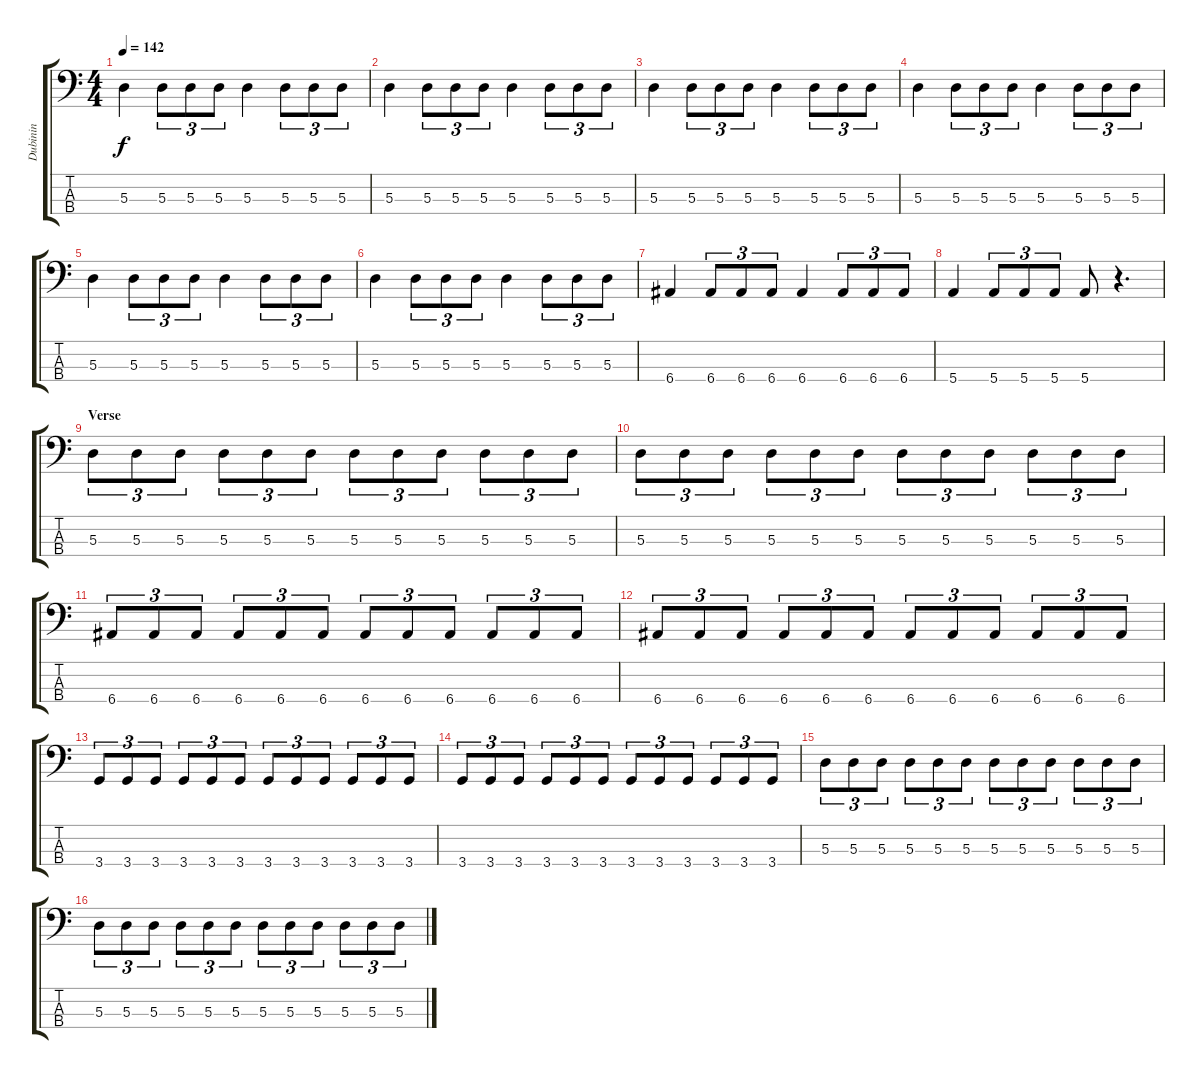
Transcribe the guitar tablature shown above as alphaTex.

\track ("Dubinin" "Dubinin") {instrument electricbassfinger}
\staff {score tabs}
\tuning (G2 D2 A1 E1) {hide}
\ts (4 4)
\tempo 142
\clef f4
\ks c
5.3.4{dy f} 5.3.8{tu (3 2)} 5.3.8{tu (3 2)} 5.3.8{tu (3 2)} 5.3.4 5.3.8{tu (3 2)} 5.3.8{tu (3 2)} 5.3.8{tu (3 2)} |
5.3.4 5.3.8{tu (3 2)} 5.3.8{tu (3 2)} 5.3.8{tu (3 2)} 5.3.4 5.3.8{tu (3 2)} 5.3.8{tu (3 2)} 5.3.8{tu (3 2)} |
5.3.4 5.3.8{tu (3 2)} 5.3.8{tu (3 2)} 5.3.8{tu (3 2)} 5.3.4 5.3.8{tu (3 2)} 5.3.8{tu (3 2)} 5.3.8{tu (3 2)} |
5.3.4 5.3.8{tu (3 2)} 5.3.8{tu (3 2)} 5.3.8{tu (3 2)} 5.3.4 5.3.8{tu (3 2)} 5.3.8{tu (3 2)} 5.3.8{tu (3 2)} |
5.3.4 5.3.8{tu (3 2)} 5.3.8{tu (3 2)} 5.3.8{tu (3 2)} 5.3.4 5.3.8{tu (3 2)} 5.3.8{tu (3 2)} 5.3.8{tu (3 2)} |
5.3.4 5.3.8{tu (3 2)} 5.3.8{tu (3 2)} 5.3.8{tu (3 2)} 5.3.4 5.3.8{tu (3 2)} 5.3.8{tu (3 2)} 5.3.8{tu (3 2)} |
6.4.4 6.4.8{tu (3 2)} 6.4.8{tu (3 2)} 6.4.8{tu (3 2)} 6.4.4 6.4.8{tu (3 2)} 6.4.8{tu (3 2)} 6.4.8{tu (3 2)} |
5.4.4 5.4.8{tu (3 2)} 5.4.8{tu (3 2)} 5.4.8{tu (3 2)} 5.4.8 r.4{d} |
\section ("" "Verse")
5.3.8{tu (3 2)} 5.3.8{tu (3 2)} 5.3.8{tu (3 2)} 5.3.8{tu (3 2)} 5.3.8{tu (3 2)} 5.3.8{tu (3 2)} 5.3.8{tu (3 2)} 5.3.8{tu (3 2)} 5.3.8{tu (3 2)} 5.3.8{tu (3 2)} 5.3.8{tu (3 2)} 5.3.8{tu (3 2)} |
5.3.8{tu (3 2)} 5.3.8{tu (3 2)} 5.3.8{tu (3 2)} 5.3.8{tu (3 2)} 5.3.8{tu (3 2)} 5.3.8{tu (3 2)} 5.3.8{tu (3 2)} 5.3.8{tu (3 2)} 5.3.8{tu (3 2)} 5.3.8{tu (3 2)} 5.3.8{tu (3 2)} 5.3.8{tu (3 2)} |
6.4.8{tu (3 2)} 6.4.8{tu (3 2)} 6.4.8{tu (3 2)} 6.4.8{tu (3 2)} 6.4.8{tu (3 2)} 6.4.8{tu (3 2)} 6.4.8{tu (3 2)} 6.4.8{tu (3 2)} 6.4.8{tu (3 2)} 6.4.8{tu (3 2)} 6.4.8{tu (3 2)} 6.4.8{tu (3 2)} |
6.4.8{tu (3 2)} 6.4.8{tu (3 2)} 6.4.8{tu (3 2)} 6.4.8{tu (3 2)} 6.4.8{tu (3 2)} 6.4.8{tu (3 2)} 6.4.8{tu (3 2)} 6.4.8{tu (3 2)} 6.4.8{tu (3 2)} 6.4.8{tu (3 2)} 6.4.8{tu (3 2)} 6.4.8{tu (3 2)} |
3.4.8{tu (3 2)} 3.4.8{tu (3 2)} 3.4.8{tu (3 2)} 3.4.8{tu (3 2)} 3.4.8{tu (3 2)} 3.4.8{tu (3 2)} 3.4.8{tu (3 2)} 3.4.8{tu (3 2)} 3.4.8{tu (3 2)} 3.4.8{tu (3 2)} 3.4.8{tu (3 2)} 3.4.8{tu (3 2)} |
3.4.8{tu (3 2)} 3.4.8{tu (3 2)} 3.4.8{tu (3 2)} 3.4.8{tu (3 2)} 3.4.8{tu (3 2)} 3.4.8{tu (3 2)} 3.4.8{tu (3 2)} 3.4.8{tu (3 2)} 3.4.8{tu (3 2)} 3.4.8{tu (3 2)} 3.4.8{tu (3 2)} 3.4.8{tu (3 2)} |
5.3.8{tu (3 2)} 5.3.8{tu (3 2)} 5.3.8{tu (3 2)} 5.3.8{tu (3 2)} 5.3.8{tu (3 2)} 5.3.8{tu (3 2)} 5.3.8{tu (3 2)} 5.3.8{tu (3 2)} 5.3.8{tu (3 2)} 5.3.8{tu (3 2)} 5.3.8{tu (3 2)} 5.3.8{tu (3 2)} |
5.3.8{tu (3 2)} 5.3.8{tu (3 2)} 5.3.8{tu (3 2)} 5.3.8{tu (3 2)} 5.3.8{tu (3 2)} 5.3.8{tu (3 2)} 5.3.8{tu (3 2)} 5.3.8{tu (3 2)} 5.3.8{tu (3 2)} 5.3.8{tu (3 2)} 5.3.8{tu (3 2)} 5.3.8{tu (3 2)}
